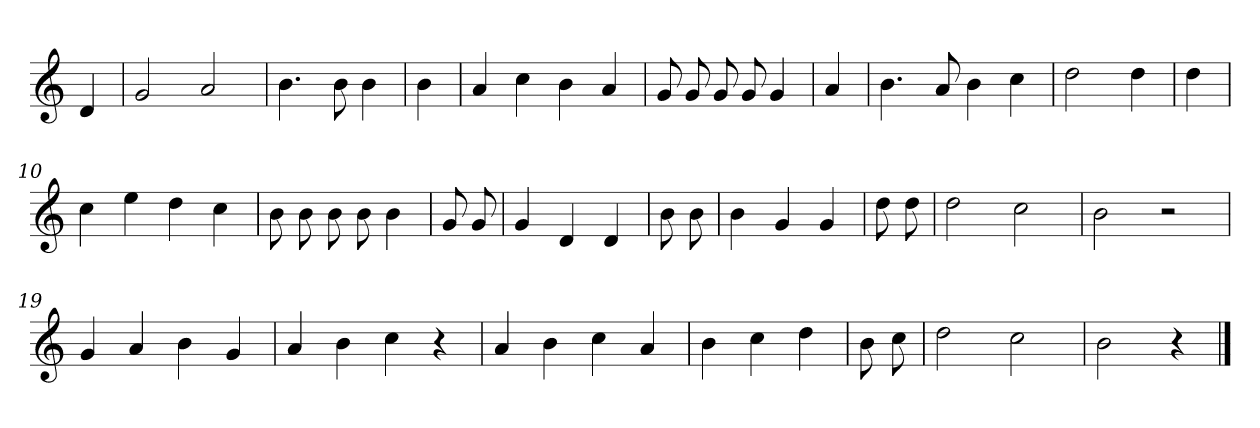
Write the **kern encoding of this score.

**kern
*part1
*staff1
*clefG2
*k[]
=
4d
=1
2g
2a
=2
4.b
8b
4b
=3
4b
=4
4a
4cc
4b
4a
=5
8g
8g
8g
8g
4g
=6
4a
=7
4.b
8a
4b
4cc
=8
2dd
4dd
=9
4dd
=10
4cc
4ee
4dd
4cc
=11
8b
8b
8b
8b
4b
=12
8g
8g
=13
4g
4d
4d
=14
8b
8b
=15
4b
4g
4g
=16
8dd
8dd
=17
2dd
2cc
=18
2b
2r
=19
4g
4a
4b
4g
=20
4a
4b
4cc
4r
=21
4a
4b
4cc
4a
=22
4b
4cc
4dd
=23
8b
8cc
=24
2dd
2cc
=25
2b
4r
==
*-
